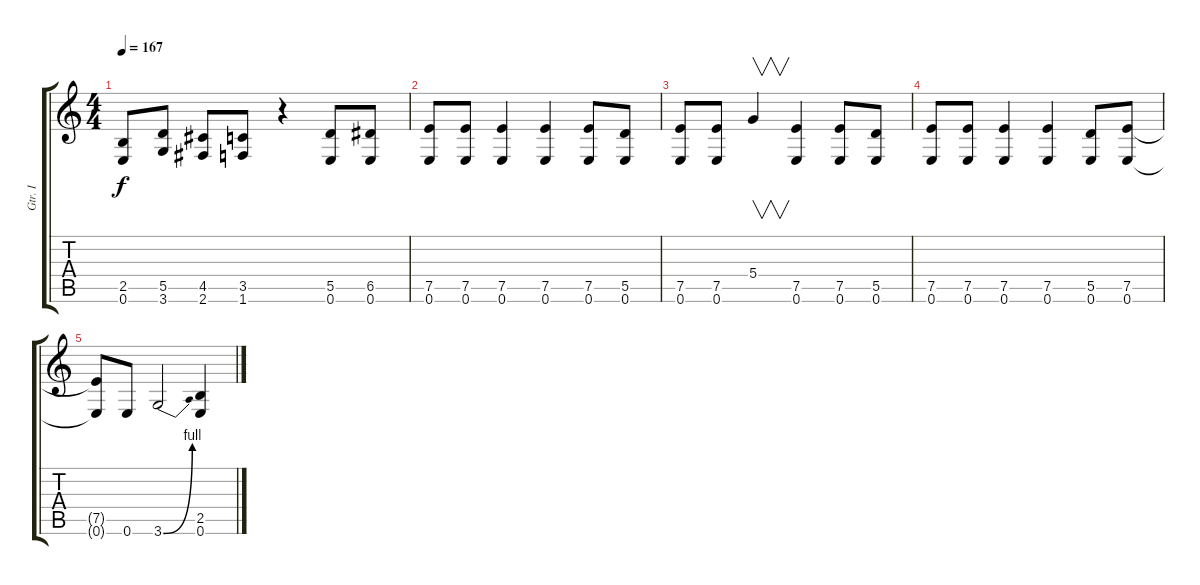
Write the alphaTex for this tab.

\track ("Gtr. I" "Gtr. I") {instrument overdrivenguitar}
\staff {score tabs}
\tuning (E4 B3 G3 D3 A2 E2) {hide}
\ts (4 4)
\tempo 167
\clef g2
\ks c
(2.5 0.6).8{dy f} (5.5 3.6).8 (4.5 2.6).8 (3.5 1.6).8 r.4 (5.5 0.6).8 (6.5 0.6).8 |
(7.5 0.6).8 (7.5 0.6).8 (7.5 0.6).4 (7.5 0.6).4 (7.5 0.6).8 (5.5 0.6).8 |
(7.5 0.6).8 (7.5 0.6).8 5.4.4{v} (7.5 0.6).4 (7.5 0.6).8 (5.5 0.6).8 |
(7.5 0.6).8 (7.5 0.6).8 (7.5 0.6).4 (7.5 0.6).4 (5.5 0.6).8 (7.5 0.6).8 |
(7.5{t} 0.6{t}).8 0.6.8 3.6{be (bend 0 0 60 4)}.2 (2.5 0.6).4
